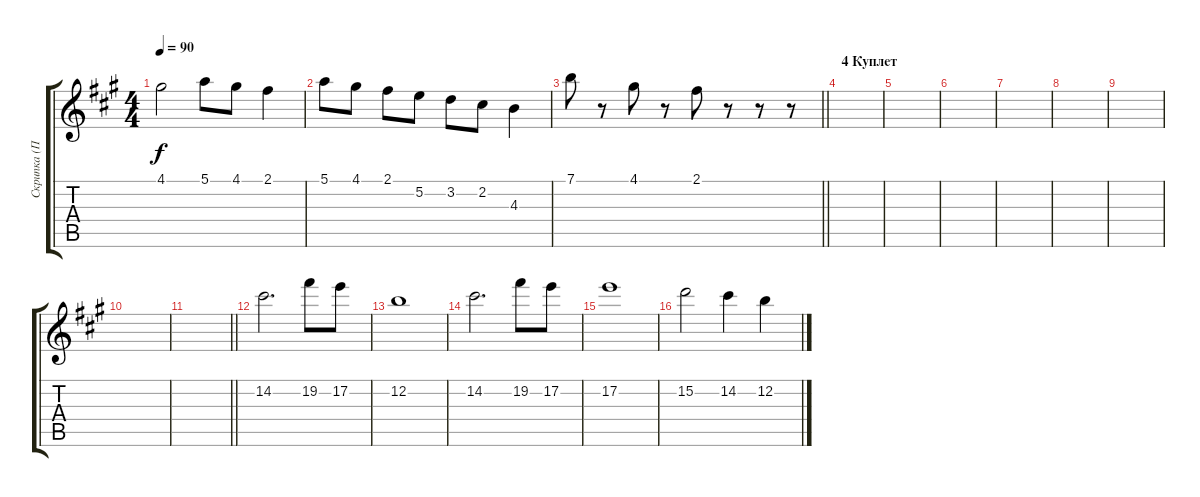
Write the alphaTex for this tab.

\track ("Скрипка (Пиццикато)" "Скрипка (П") {instrument acousticguitarsteel}
\staff {score tabs}
\tuning (E4 B3 G3 D3 A2 E2) {hide}
\ts (4 4)
\tempo 90
\clef g2
\ks f#minor
4.1.2{dy f} 5.1.8 4.1.8 2.1.4 |
5.1.8 4.1.8 2.1.8 5.2.8 3.2.8 2.2.8 4.3.4 |
\barLineRight lightlight
7.1.8 r.8 4.1.8 r.8 2.1.8 r.8 r.8 r.8 |
\section ("" "4 Куплет")
|
|
|
|
|
|
|
\barLineRight lightlight
|
14.2.2{d} 19.2.8 17.2.8 |
12.2.1 |
14.2.2{d} 19.2.8 17.2.8 |
17.2.1 |
15.2.2 14.2.4 12.2.4
